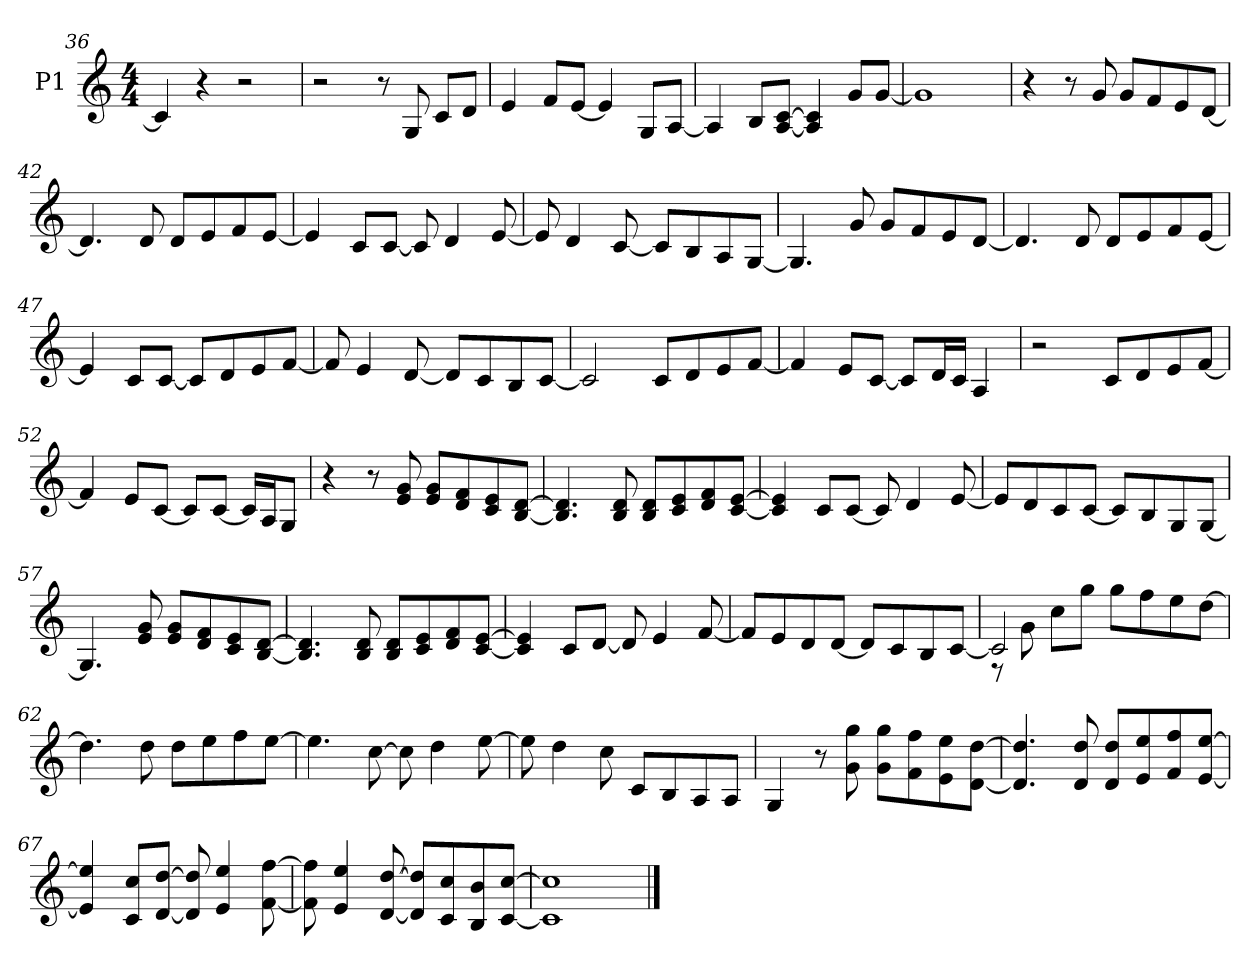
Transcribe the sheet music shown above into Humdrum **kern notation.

**kern
*part1
*staff1
*I"P1
*clefG2
*k[]
*M4/4
=36
4c/]
4r
2r
=37
2r
8r
8G/
8c/L
8d/J
!!LO:LB:g=z
=38
4e/
8f/L
[<8e/J
4e/]
8G/L
[<8A/J
=39
4A/]
8B/L
[<8A/ [>8c/J
4A/] 4c/]
8g/L
[<8g/J
=40
1g]
=41
4r
8r
8g/
8g/L
8f/
8e/
[<8d/J
=42
4.d/]
8d/
8d/L
8e/
8f/
[<8e/J
!!LO:LB:g=z
=43
4e/]
8c/L
[<8c/J
8c/]
4d/
[<8e/
=44
8e/]
4d/
[<8c/
8c/L]
8B/
8A/
[<8G/J
=45
4.G/]
8g/
8g/L
8f/
8e/
[<8d/J
=46
4.d/]
8d/
8d/L
8e/
8f/
[<8e/J
!!LO:PB:g=z
=47
4e/]
8c/L
[<8c/J
8c/L]
8d/
8e/
[<8f/J
=48
8f/]
4e/
[<8d/
8d/L]
8c/
8B/
[<8c/J
=49
2c/]
8c/L
8d/
8e/
[<8f/J
=50
4f/]
8e/L
[<8c/J
8c/L]
16d/L
16c/JJ
4A/
=51
2r
8c/L
8d/
8e/
[<8f/J
!!LO:LB:g=z
=52
4f/]
8e/L
[<8c/J
8c/L]
[<8c/J
16c/LL]
16A/J
8G/J
=53
4r
8r
8e/ 8g/
8e/ 8g/L
8d/ 8f/
8c/ 8e/
[<8B/ [>8d/J
=54
4.B/] 4.d/]
8B/ 8d/
8B/ 8d/L
8c/ 8e/
8d/ 8f/
[<8c/ [>8e/J
=55
4c/] 4e/]
8c/L
[<8c/J
8c/]
4d/
[<8e/
!!LO:LB:g=z
=56
8e/L]
8d/
8c/
[<8c/J
8c/L]
8B/
8G/
[<8G/J
=57
4.G/]
8e/ 8g/
8e/ 8g/L
8d/ 8f/
8c/ 8e/
[<8B/ [>8d/J
=58
4.B/] 4.d/]
8B/ 8d/
8B/ 8d/L
8c/ 8e/
8d/ 8f/
[<8c/ [>8e/J
=59
4c/] 4e/]
8c/L
[<8d/J
8d/]
4e/
[<8f/
!!LO:LB:g=z
=60
8f/L]
8e/
8d/
[<8d/J
8d/L]
8c/
8B/
[<8c/J
=61
*^
2c/]	8r
.	8g\
.	8cc\L
.	8gg\J
2ryy	8gg\L
.	8ff\
.	8ee\
.	[>8dd\J
*v	*v
=62
4.dd\]
8dd\
8dd\L
8ee\
8ff\
[>8ee\J
=63
4.ee\]
[>8cc\
8cc\]
4dd\
[>8ee\
=64
8ee\]
4dd\
8cc\
8c/L
8B/
8A/
8A/J
!!LO:LB:g=z
=65
4G/
8r
8g\ 8gg\
8g\ 8gg\L
8f\ 8ff\
8e\ 8ee\
[<8d\ [>8dd\J
=66
4.d/] 4.dd/]
8d/ 8dd/
8d/ 8dd/L
8e/ 8ee/
8f/ 8ff/
[<8e/ [>8ee/J
=67
4e/] 4ee/]
8c/ 8cc/L
[<8d/ [>8dd/J
8d/] 8dd/]
4e/ 4ee/
[<8f\ [>8ff\
=68
8f\] 8ff\]
4e/ 4ee/
[<8d/ [>8dd/
8d/] 8dd/]L
8c/ 8cc/
8B/ 8b/
[<8c/ [>8cc/J
=69
1c] 1cc]
==
*-
